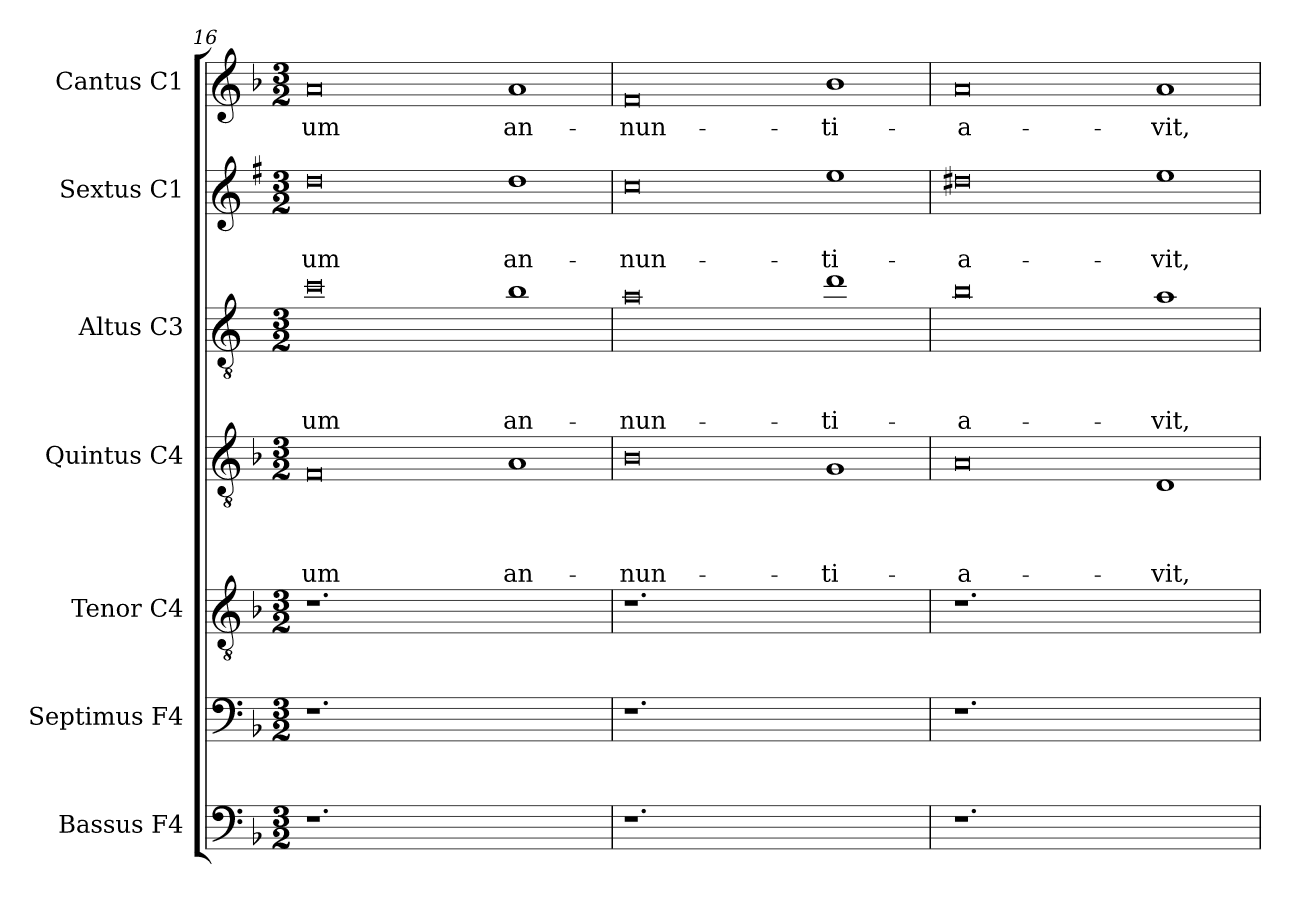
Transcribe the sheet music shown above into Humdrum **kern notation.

**kern	**kern	**kern	**kern	**text	**text	**text	**text	**kern	**text	**text	**text	**kern	**text	**text	**kern	**text
*part7	*part6	*part5	*part4	*part4	*part4	*part4	*part4	*part3	*part3	*part3	*part3	*part2	*part2	*part2	*part1	*part1
*staff7	*staff6	*staff5	*staff4	*staff4	*staff4	*staff4	*staff4	*staff3	*staff3	*staff3	*staff3	*staff2	*staff2	*staff2	*staff1	*staff1
*I"Bassus F4	*I"Septimus F4	*I"Tenor C4	*I"Quintus C4	*	*	*	*	*I"Altus C3	*	*	*	*I"Sextus C1	*	*	*I"Cantus C1	*
*I'B	*	*	*	*	*	*	*	*	*	*	*	*	*	*	*I'C	*
*clefF4	*clefF4	*clefGv2	*clefGv2	*	*	*	*	*clefGv2	*	*	*	*clefG2	*	*	*clefG2	*
*	*	*	*	*	*	*	*	*ITrd4c7	*	*	*	*ITrd1c2	*	*	*	*
*k[b-]	*k[b-]	*k[b-]	*k[b-]	*	*	*	*	*k[b-]	*	*	*	*k[b-]	*	*	*k[b-]	*
*F:	*F:	*F:	*F:	*	*	*	*	*F:	*	*	*	*F:	*	*	*F:	*
*M3/2	*M3/2	*M3/2	*M3/2	*	*	*	*	*M3/2	*	*	*	*M3/2	*	*	*M3/2	*
=16	=16	=16	=16	=16	=16	=16	=16	=16	=16	=16	=16	=16	=16	=16	=16	=16
!	!	!	!	!	!	!	!LO:LY:b	!	!	!	!LO:LY:b	!	!	!LO:LY:b	!	!LO:LY:b
1.r	1.r	1.r	0F	.	.	.	-um	0f	.	.	-um	0cc	.	-um	0a	-um
1.ryy	1.ryy	1.ryy	.	.	.	.	.	.	.	.	.	.	.	.	.	.
!	!	!	!	!	!	!	!LO:LY:b	!	!	!	!LO:LY:b	!	!	!LO:LY:b	!	!LO:LY:b
.	.	.	1A	.	.	.	an-	1e	.	.	an-	1cc	.	an-	1a	an-
=17	=17	=17	=17	=17	=17	=17	=17	=17	=17	=17	=17	=17	=17	=17	=17	=17
!	!	!	!	!	!	!	!LO:LY:b	!	!	!	!LO:LY:b	!	!	!LO:LY:b	!	!LO:LY:b
1.r	1.r	1.r	0B-	.	.	.	-nun-	0d	.	.	-nun-	0b-	.	-nun-	0f	-nun-
1.ryy	1.ryy	1.ryy	.	.	.	.	.	.	.	.	.	.	.	.	.	.
!	!	!	!	!	!	!	!LO:LY:b	!	!	!	!LO:LY:b	!	!	!LO:LY:b	!	!LO:LY:b
.	.	.	1G	.	.	.	-ti-	1g	.	.	-ti-	1dd	.	-ti-	1b-	-ti-
!!LO:LB:g=z
=18	=18	=18	=18	=18	=18	=18	=18	=18	=18	=18	=18	=18	=18	=18	=18	=18
!	!	!	!	!	!	!	!LO:LY:b	!	!	!	!LO:LY:b	!	!	!LO:LY:b	!	!LO:LY:b
1.r	1.r	1.r	0A	.	.	.	-a-	0e	.	.	-a-	0cc#X	.	-a-	0a	-a-
1.ryy	1.ryy	1.ryy	.	.	.	.	.	.	.	.	.	.	.	.	.	.
!	!	!	!	!	!	!	!LO:LY:b	!	!	!	!LO:LY:b	!	!	!LO:LY:b	!	!LO:LY:b
.	.	.	1D	.	.	.	-vit,	1d	.	.	-vit,	1dd	.	-vit,	1a	-vit,
=	=	=	=	=	=	=	=	=	=	=	=	=	=	=	=	=
*-	*-	*-	*-	*-	*-	*-	*-	*-	*-	*-	*-	*-	*-	*-	*-	*-
